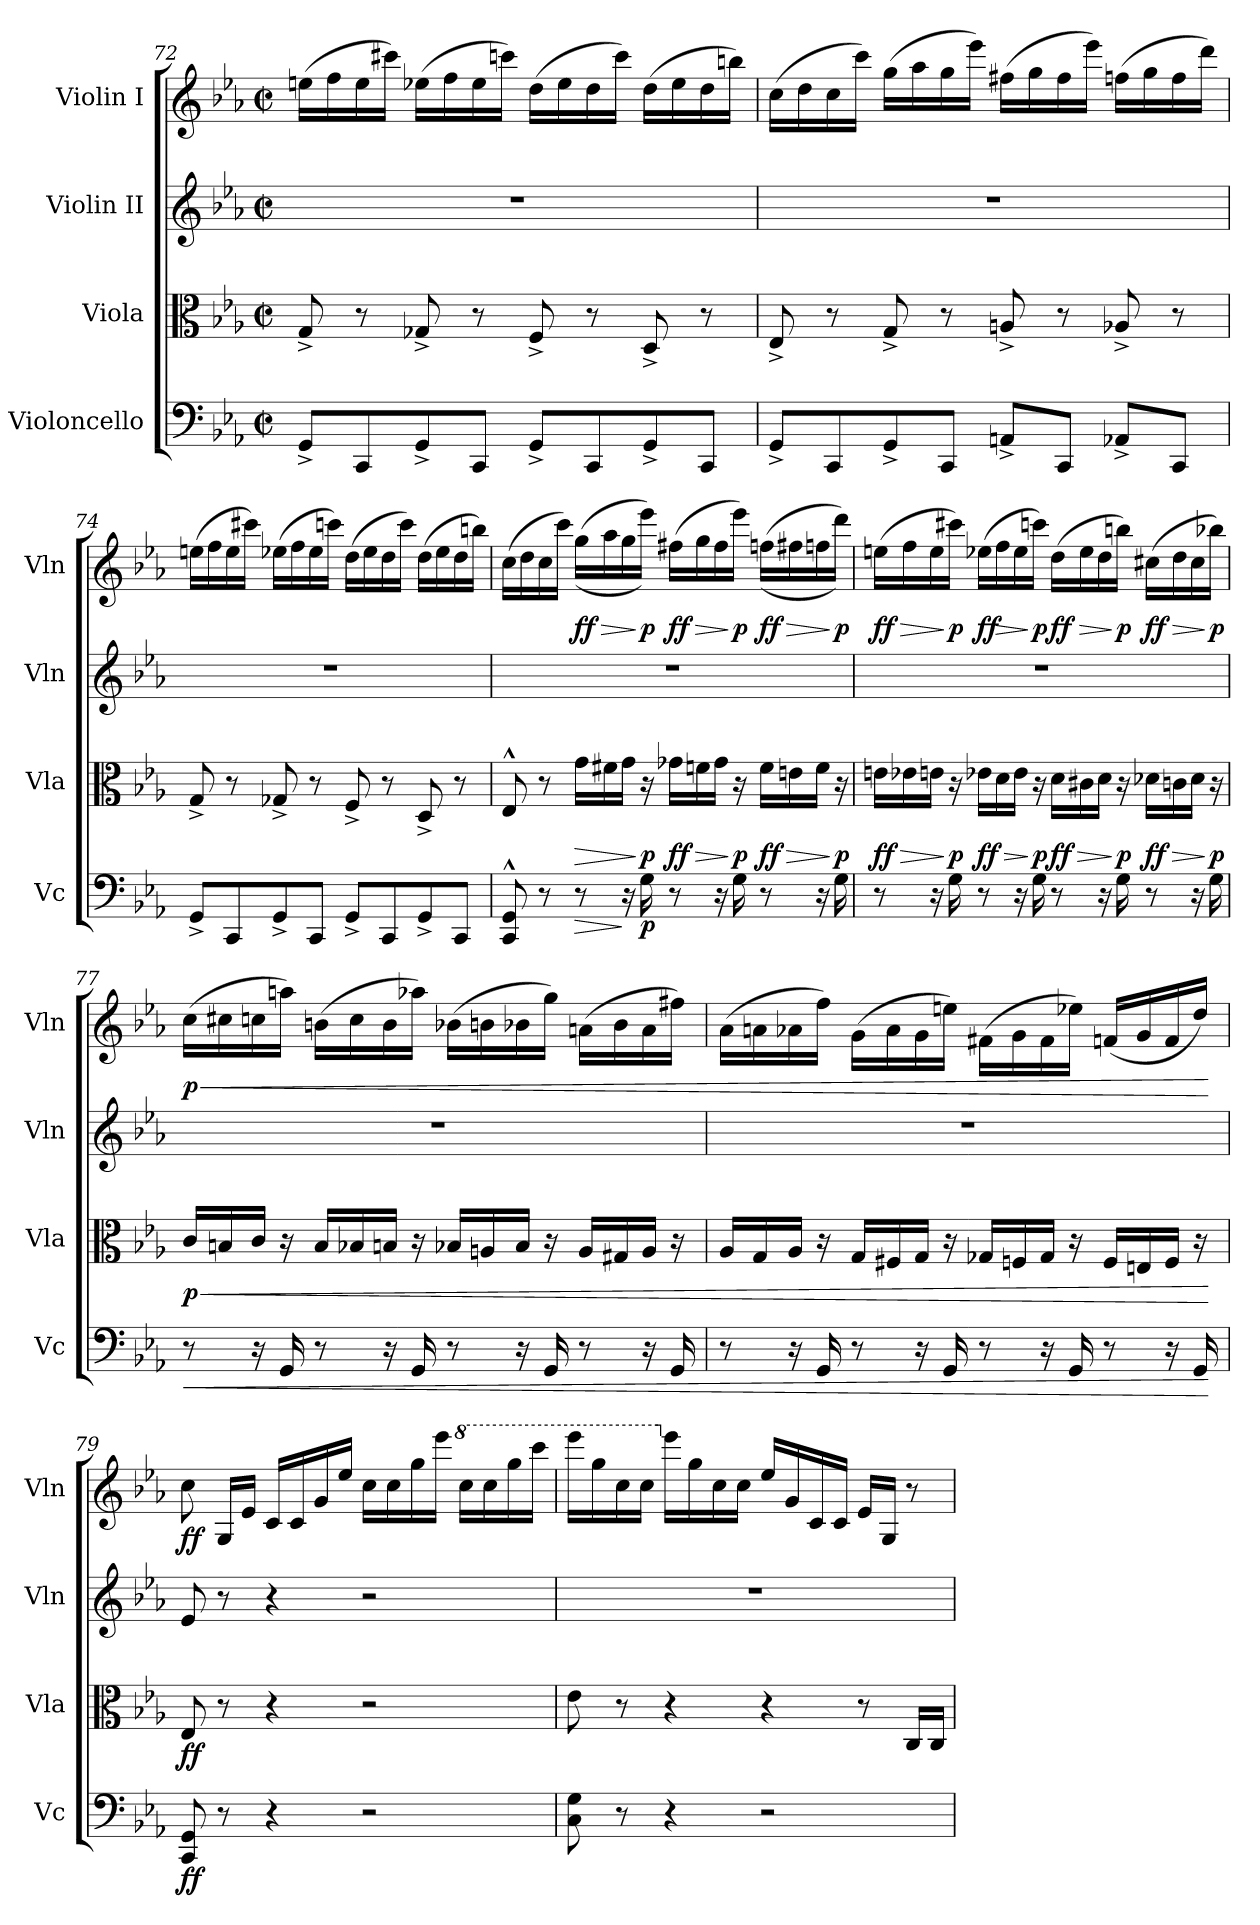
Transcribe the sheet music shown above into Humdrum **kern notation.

**kern	**dynam	**kern	**dynam	**kern	**kern	**dynam
*part4	*part4	*part3	*part3	*part2	*part1	*part1
*staff4	*staff4	*staff3	*staff3	*staff2	*staff1	*staff1
*I"Violoncello	*	*I"Viola	*	*I"Violin II	*I"Violin I	*
*I'Vc	*	*I'Vla	*	*I'Vln	*I'Vln	*
!!LO:LB:g=z
*clefF4	*	*clefC3	*	*clefG2	*clefG2	*
*k[b-e-a-]	*	*k[b-e-a-]	*	*k[b-e-a-]	*k[b-e-a-]	*
*M2/2	*	*M2/2	*	*M2/2	*M2/2	*
*met(c|)	*	*met(c|)	*	*met(c|)	*met(c|)	*
=72	=72	=72	=72	=72	=72	=72
8GG^/L	.	8G^/	.	1r	(>16een\LL	.
.	.	.	.	.	16ff\	.
8CC/	.	8r	.	.	16ee\	.
.	.	.	.	.	16ccc#X\JJ)	.
8GG^/	.	8G-X^/	.	.	(>16ee-X\LL	.
.	.	.	.	.	16ff\	.
8CC/J	.	8r	.	.	16ee-\	.
.	.	.	.	.	16cccn\JJ)	.
8GG^/L	.	8F^/	.	.	(>16dd\LL	.
.	.	.	.	.	16ee-\	.
8CC/	.	8r	.	.	16dd\	.
.	.	.	.	.	16ccc\JJ)	.
8GG^/	.	8D^/	.	.	(>16dd\LL	.
.	.	.	.	.	16ee-\	.
8CC/J	.	8r	.	.	16dd\	.
.	.	.	.	.	16bbn\JJ)	.
=73	=73	=73	=73	=73	=73	=73
8GG^/L	.	8E-^/	.	1r	(>16cc\LL	.
.	.	.	.	.	16dd\	.
8CC/	.	8r	.	.	16cc\	.
.	.	.	.	.	16ccc\JJ)	.
8GG^/	.	8G^/	.	.	(>16gg\LL	.
.	.	.	.	.	16aa-\	.
8CC/J	.	8r	.	.	16gg\	.
.	.	.	.	.	16eee-\JJ)	.
8AAn^/L	.	8An^/	.	.	(>16ff#X\LL	.
.	.	.	.	.	16gg\	.
8CC/J	.	8r	.	.	16ff#\	.
.	.	.	.	.	16eee-\JJ)	.
8AA-X^/L	.	8A-X^/	.	.	(>16ffn\LL	.
.	.	.	.	.	16gg\	.
8CC/J	.	8r	.	.	16ff\	.
.	.	.	.	.	16ddd\JJ)	.
!!LO:PB:g=z
=74	=74	=74	=74	=74	=74	=74
8GG^/L	.	8G^/	.	1r	(>16een\LL	.
.	.	.	.	.	16ff\	.
8CC/	.	8r	.	.	16ee\	.
.	.	.	.	.	16ccc#X\JJ)	.
8GG^/	.	8G-X^/	.	.	(>16ee-X\LL	.
.	.	.	.	.	16ff\	.
8CC/J	.	8r	.	.	16ee-\	.
.	.	.	.	.	16cccn\JJ)	.
8GG^/L	.	8F^/	.	.	(>16dd\LL	.
.	.	.	.	.	16ee-\	.
8CC/	.	8r	.	.	16dd\	.
.	.	.	.	.	16ccc\JJ)	.
8GG^/	.	8D^/	.	.	(>16dd\LL	.
.	.	.	.	.	16ee-\	.
8CC/J	.	8r	.	.	16dd\	.
.	.	.	.	.	16bbn\JJ)	.
=75	=75	=75	=75	=75	=75	=75
8CC/^^ 8GG/^^	.	8E-^^/	.	1r	(>16cc\LL	.
.	.	.	.	.	16dd\	.
8r	.	8r	.	.	16cc\	.
.	.	.	.	.	16ccc\JJ)	.
!	!LO:HP:b	!	!LO:HP:b	!	!	!LO:HP:b
!	!	!	!	!	!	!LO:DY:n=1:b
8r	>	16g\LL	>	.	(>(>16gg\LL	> ff
.	.	16f#X\	.	.	16aa-\	.
16r	]	16g\JJ	.	.	16gg\	.
!	!LO:DY:b	!	!LO:DY:n=1:b	!	!	!LO:DY:n=2:b
16G\	p	16r	] p	.	16eee-\JJ))	] p
!	!	!	!LO:HP:b	!	!	!LO:HP:b
!	!	!	!LO:DY:n=2:b	!	!	!LO:DY:n=3:b
8r	.	16g-X\LL	> ff	.	(>16ff#X\LL	> ff
.	.	16fn\	.	.	16gg\	.
16r	.	16g-\JJ	.	.	16ff#\	.
!	!	!	!LO:DY:n=3:b	!	!	!LO:DY:n=4:b
16G\	.	16r	] p	.	16eee-\JJ)	] p
!	!	!	!LO:HP:b	!	!	!LO:HP:b
!	!	!	!LO:DY:n=4:b	!	!	!LO:DY:n=5:b
8r	.	16f\LL	> ff	.	(>(>16ffn\LL	> ff
.	.	16en\	.	.	16ff#X\	.
16r	.	16f\JJ	.	.	16ffn\	.
!	!	!	!LO:DY:n=5:b	!	!	!LO:DY:n=6:b
16G\	.	16r	] p	.	16ddd\JJ))	] p
!!LO:LB:g=z
=76	=76	=76	=76	=76	=76	=76
!	!	!	!LO:HP:b	!	!	!LO:HP:b
!	!	!	!LO:DY:n=1:b	!	!	!LO:DY:n=1:b
8r	.	16en\LL	> ff	1r	(>16een\LL	> ff
.	.	16e-X\	.	.	16ff\	.
16r	.	16en\JJ	.	.	16ee\	.
!	!	!	!LO:DY:n=2:b	!	!	!LO:DY:n=2:b
16G\	.	16r	] p	.	16ccc#X\JJ)	] p
!	!	!	!LO:HP:b	!	!	!
!	!	!	!LO:DY:n=3:b	!	!	!LO:DY:n=3:b
8r	.	16e-X\LL	> ff	.	(>16ee-X\LL	ff
!	!	!	!	!	!	!LO:HP:b
.	.	16d\	.	.	16ff\	>
16r	.	16e-\JJ	.	.	16ee-\	.
!	!	!	!LO:DY:n=4:b	!	!	!LO:DY:n=4:b
16G\	.	16r	] p	.	16cccn\JJ)	] p
!	!	!	!LO:HP:b	!	!	!
!	!	!	!LO:DY:n=5:b	!	!	!LO:DY:n=5:b
8r	.	16d\LL	> ff	.	(>16dd\LL	ff
!	!	!	!	!	!	!LO:HP:b
.	.	16c#X\	.	.	16ee-\	>
16r	.	16d\JJ	.	.	16dd\	.
!	!	!	!LO:DY:n=6:b	!	!	!LO:DY:n=6:b
16G\	.	16r	] p	.	16bbn\JJ)	] p
!	!	!	!LO:HP:b	!	!	!
!	!	!	!LO:DY:n=7:b	!	!	!LO:DY:n=7:b
8r	.	16d-X\LL	> ff	.	(>16cc#X\LL	ff
!	!	!	!	!	!	!LO:HP:b
.	.	16cn\	.	.	16dd\	>
16r	.	16d-\JJ	.	.	16cc#\	.
!	!	!	!LO:DY:n=8:b	!	!	!LO:DY:n=8:b
16G\	.	16r	] p	.	16bb-X\JJ)	] p
!!LO:LB:g=z
=77	=77	=77	=77	=77	=77	=77
!	!LO:HP:b	!	!LO:HP:b	!	!	!LO:HP:b
!	!	!	!LO:DY:n=1:b	!	!	!LO:DY:n=1:b
8r	<	16c/LL	< p	1r	(>16cc\LL	< p
.	.	16Bn/	.	.	16cc#X\	.
16r	.	16c/JJ	.	.	16ccn\	.
16GG/	.	16r	.	.	16aan\JJ)	.
8r	.	16B/LL	.	.	(>16bn\LL	.
.	.	16B-X/	.	.	16cc\	.
16r	.	16Bn/JJ	.	.	16b\	.
16GG/	.	16r	.	.	16aa-X\JJ)	.
8r	.	16B-X/LL	.	.	(>16b-X\LL	.
.	.	16An/	.	.	16bn\	.
16r	.	16B-/JJ	.	.	16b-X\	.
16GG/	.	16r	.	.	16gg\JJ)	.
8r	.	16A/LL	.	.	(>16an\LL	.
.	.	16G#X/	.	.	16b-\	.
16r	.	16A/JJ	.	.	16a\	.
16GG/	.	16r	.	.	16ff#X\JJ)	.
!!LO:PB:g=z
=78	=78	=78	=78	=78	=78	=78
8r	.	16A-/LL	.	1r	(>16a-\LL	.
.	.	16G/	.	.	16an\	.
16r	.	16A-/JJ	.	.	16a-X\	.
16GG/	.	16r	.	.	16ff\JJ)	.
8r	.	16G/LL	.	.	(>16g\LL	.
.	.	16F#X/	.	.	16a-\	.
16r	.	16G/JJ	.	.	16g\	.
16GG/	.	16r	.	.	16een\JJ)	.
8r	.	16G-X/LL	.	.	(>16f#X\LL	.
.	.	16Fn/	.	.	16g\	.
16r	.	16G-/JJ	.	.	16f#\	.
16GG/	.	16r	.	.	16ee-X\JJ)	.
8r	.	16F/LL	.	.	(<16fn/LL	.
.	.	16En/	.	.	16g/	.
16r	.	16F/JJ	.	.	16f/	.
16GG/	.	16r	.	.	16dd/JJ)	.
.	[	.	[	.	.	[
=79	=79	=79	=79	=79	=79	=79
!	!LO:DY:b	!	!LO:DY:b	!	!	!LO:DY:b
8CC/ 8GG/	ff	8E-/	ff	8e-/	8cc\	ff
8r	.	8r	.	8r	16G/LL	.
.	.	.	.	.	16e-/JJ	.
4r	.	4r	.	4r	16c/LL	.
.	.	.	.	.	16c/	.
.	.	.	.	.	16g/	.
.	.	.	.	.	16ee-/JJ	.
2r	.	2r	.	2r	16cc\LL	.
.	.	.	.	.	16cc\	.
.	.	.	.	.	16gg\	.
.	.	.	.	.	16eee-\JJ	.
*	*	*	*	*	*8va	*
.	.	.	.	.	16ccc\LL	.
.	.	.	.	.	16ccc\	.
.	.	.	.	.	16ggg\	.
.	.	.	.	.	16cccc\JJ	.
!!LO:LB:g=z
=80	=80	=80	=80	=80	=80	=80
8C\ 8G\	.	8e-\	.	1r	16eeee-\LL	.
.	.	.	.	.	16ggg\	.
8r	.	8r	.	.	16ccc\	.
.	.	.	.	.	16ccc\JJ	.
*	*	*	*	*	*X8va	*
4r	.	4r	.	.	16eee-\LL	.
.	.	.	.	.	16gg\	.
.	.	.	.	.	16cc\	.
.	.	.	.	.	16cc\JJ	.
2r	.	4r	.	.	16ee-/LL	.
.	.	.	.	.	16g/	.
.	.	.	.	.	16c/	.
.	.	.	.	.	16c/JJ	.
.	.	8r	.	.	16e-/LL	.
.	.	.	.	.	16G/JJ	.
.	.	16C/LL	.	.	8r	.
.	.	16C/JJ	.	.	.	.
=	=	=	=	=	=	=
*-	*-	*-	*-	*-	*-	*-
